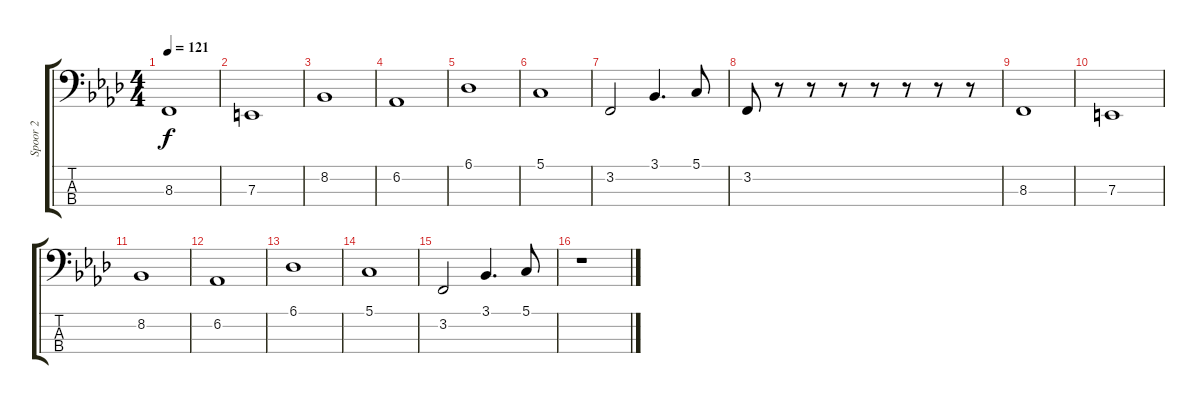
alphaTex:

\track ("Spoor 2" "Spoor 2") {instrument acousticbass}
\staff {score tabs}
\tuning (G1 D1 A0 E0) {hide}
\ts (4 4)
\tempo 121
\clef f4
\ks ab
8.3.1{dy f} |
7.3.1 |
8.2.1 |
6.2.1 |
6.1.1 |
5.1.1 |
3.2.2 3.1.4{d} 5.1.8 |
3.2.8 r.8 r.8 r.8 r.8 r.8 r.8 r.8 |
8.3.1 |
7.3.1 |
8.2.1 |
6.2.1 |
6.1.1 |
5.1.1 |
3.2.2 3.1.4{d} 5.1.8 |
r.1
